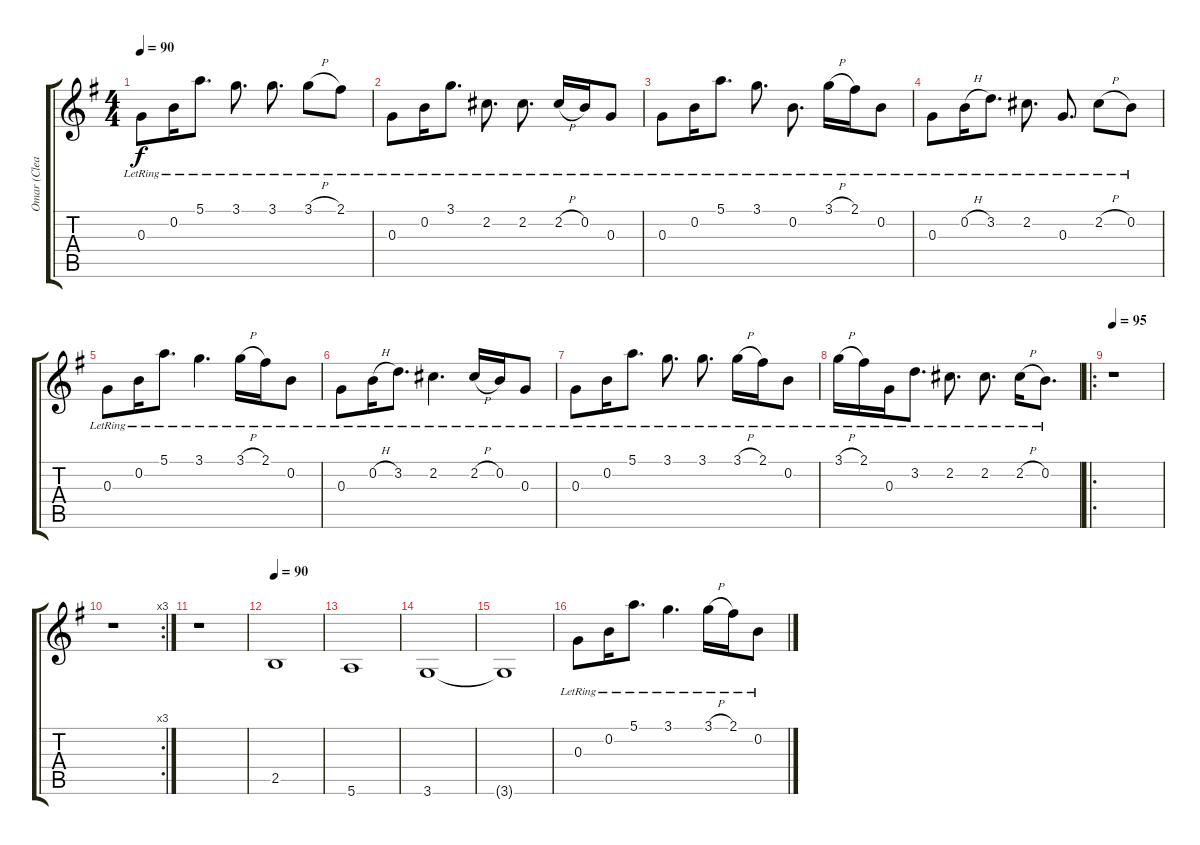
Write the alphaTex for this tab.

\track ("Omar (Clean)" "Omar (Clea") {instrument electricguitarclean}
\staff {score tabs}
\tuning (E4 B3 G3 D3 A2 E2) {hide}
\ts (4 4)
\tempo 90
\clef g2
\ks g
0.3{lr}.8{dy f} 0.2{lr}.16 5.1{lr}.8{d} 3.1{lr}.8{d} 3.1{lr}.8{d} 3.1{h lr}.8 2.1{lr}.8 |
0.3{lr}.8 0.2{lr}.16 3.1{lr}.8{d} 2.2{lr}.8{d} 2.2{lr}.8{d} 2.2{h lr}.16 0.2{lr}.16 0.3{lr}.8 |
0.3{lr}.8 0.2{lr}.16 5.1{lr}.8{d} 3.1{lr}.8{d} 0.2{lr}.8{d} 3.1{h lr}.16 2.1{lr}.16 0.2{lr}.8 |
0.3{lr}.8 0.2{h lr}.16 3.2{lr}.8{d} 2.2{lr}.8{d} 0.3{lr}.8{d} 2.2{h lr}.8 0.2{lr}.8 |
0.3{lr}.8 0.2{lr}.16 5.1{lr}.8{d} 3.1{lr}.4{d} 3.1{h lr}.16 2.1{lr}.16 0.2{lr}.8 |
0.3{lr}.8 0.2{h lr}.16 3.2{lr}.8{d} 2.2{lr}.4{d} 2.2{h lr}.16 0.2{lr}.16 0.3{lr}.8 |
0.3{lr}.8 0.2{lr}.16 5.1{lr}.8{d} 3.1{lr}.8{d} 3.1{lr}.8{d} 3.1{h lr}.16 2.1{lr}.16 0.2{lr}.8 |
3.1{h lr}.16 2.1{lr}.16 0.3{lr}.16 3.2{lr}.8{d} 2.2{lr}.8{d} 2.2{lr}.8{d} 2.2{h lr}.16 0.2{lr}.8{d} |
\ro
\tempo 95
r.1 |
\rc 3
r.1 |
r.1 |
\tempo 90
2.5.1 |
5.6.1 |
3.6.1 |
3.6{t}.1 |
0.3{lr}.8 0.2{lr}.16 5.1{lr}.8{d} 3.1{lr}.4{d} 3.1{h lr}.16 2.1{lr}.16 0.2{lr}.8
